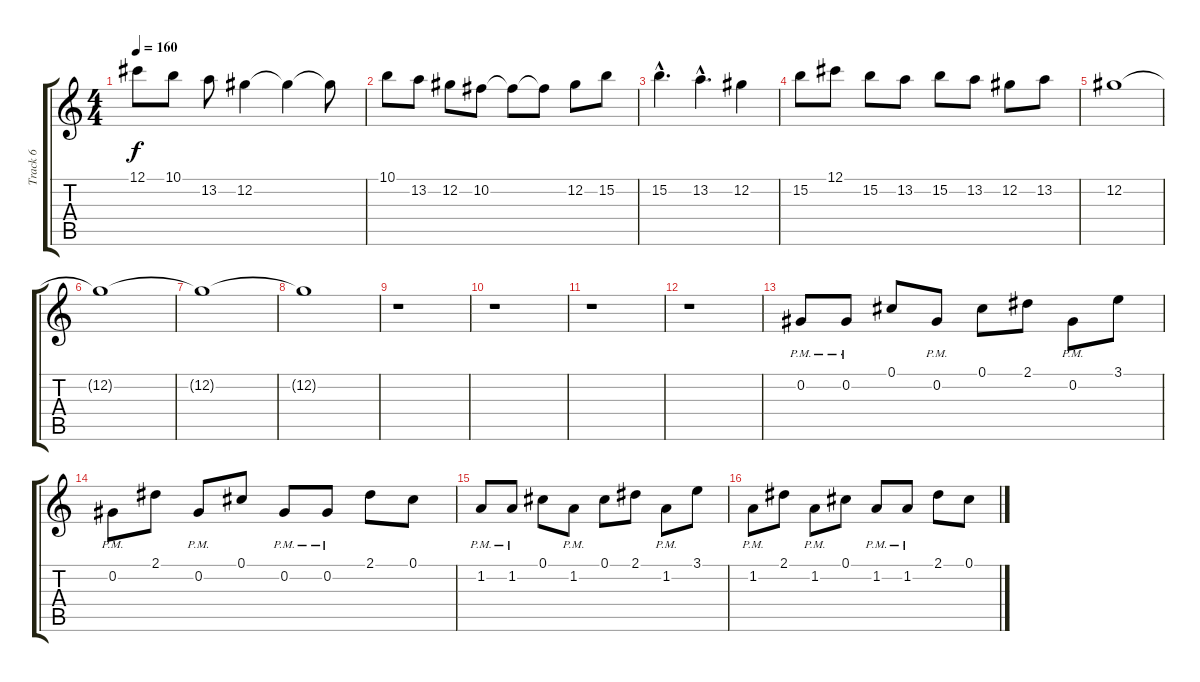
\track ("Track 6" "Track 6") {instrument distortionguitar}
\staff {score tabs}
\tuning (Db4 Ab3 E3 B2 Gb2 Db2) {hide}
\ts (4 4)
\tempo 160
\clef g2
\ks c
12.1.8{dy f} 10.1.8 13.2.8 12.2.4 12.2{t}.4 12.2{t}.8 |
10.1.8 13.2.8 12.2.8 10.2.8 10.2{t}.8 10.2{t}.8 12.2.8 15.2.8 |
15.2{hac}.4{d} 13.2{hac}.4{d} 12.2.4 |
15.2.8 12.1.8 15.2.8 13.2.8 15.2.8 13.2.8 12.2.8 13.2.8 |
12.2.1 |
12.2{t}.1 |
12.2{t}.1 |
12.2{t}.1 |
r.1 |
r.1 |
r.1 |
r.1 |
0.2{pm}.8 0.2{pm}.8 0.1.8 0.2{pm}.8 0.1.8 2.1.8 0.2{pm}.8 3.1.8 |
0.2{pm}.8 2.1.8 0.2{pm}.8 0.1.8 0.2{pm}.8 0.2{pm}.8 2.1.8 0.1.8 |
1.2{pm}.8 1.2{pm}.8 0.1.8 1.2{pm}.8 0.1.8 2.1.8 1.2{pm}.8 3.1.8 |
1.2{pm}.8 2.1.8 1.2{pm}.8 0.1.8 1.2{pm}.8 1.2{pm}.8 2.1.8 0.1.8
